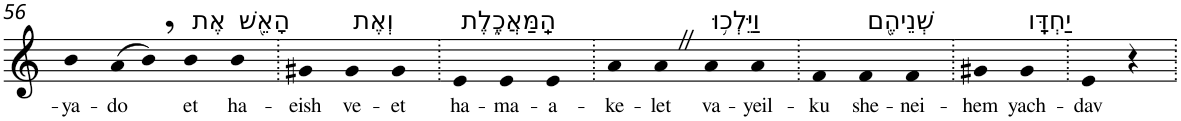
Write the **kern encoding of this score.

**kern	**text
*part1	*part1
*staff1	*staff1
*I"Piano	*
*I'Pno	*
!!LO:PB:g=z
*clefG2	*
*k[]	*
=56	=56
!	!LO:LY:b
4b	-ya-
!	!LO:LY:b
(>8a	-do
8b,)	.
!LO:TX:a:t=אֶת	!
!	!LO:LY:b
4b	et
!LO:TX:a:t=הָאֵ֖שׁ	!
!	!LO:LY:b
4b	ha-
=57.	=57.
!	!LO:LY:b
4g#X	-eish
!LO:TX:a:t=וְאֶת	!
!	!LO:LY:b
4g#	ve-
!	!LO:LY:b
4g#	-et
=58.	=58.
!LO:TX:a:t=הַֽמַּאֲכֶ֑לֶת	!
!	!LO:LY:b
4e	ha-
!	!LO:LY:b
4e	-ma-
!	!LO:LY:b
4e	-a-
=59.	=59.
!	!LO:LY:b
4a	-ke-
!	!LO:LY:b
4aZ	-let
!LO:TX:a:t=וַיֵּלְכ֥וּ	!
!	!LO:LY:b
4a	va-
!	!LO:LY:b
4a	-yeil-
=60.	=60.
!	!LO:LY:b
4f	-ku
!LO:TX:a:t=שְׁנֵיהֶ֖ם	!
!	!LO:LY:b
4f	she-
!	!LO:LY:b
4f	-nei-
=61.	=61.
!	!LO:LY:b
4g#X	-hem
!LO:TX:a:t=יַחְדָּֽו	!
!	!LO:LY:b
4g#	yach-
=62.	=62.
!	!LO:LY:b
4e	-dav
4r	.
=.	=.
*-	*-
